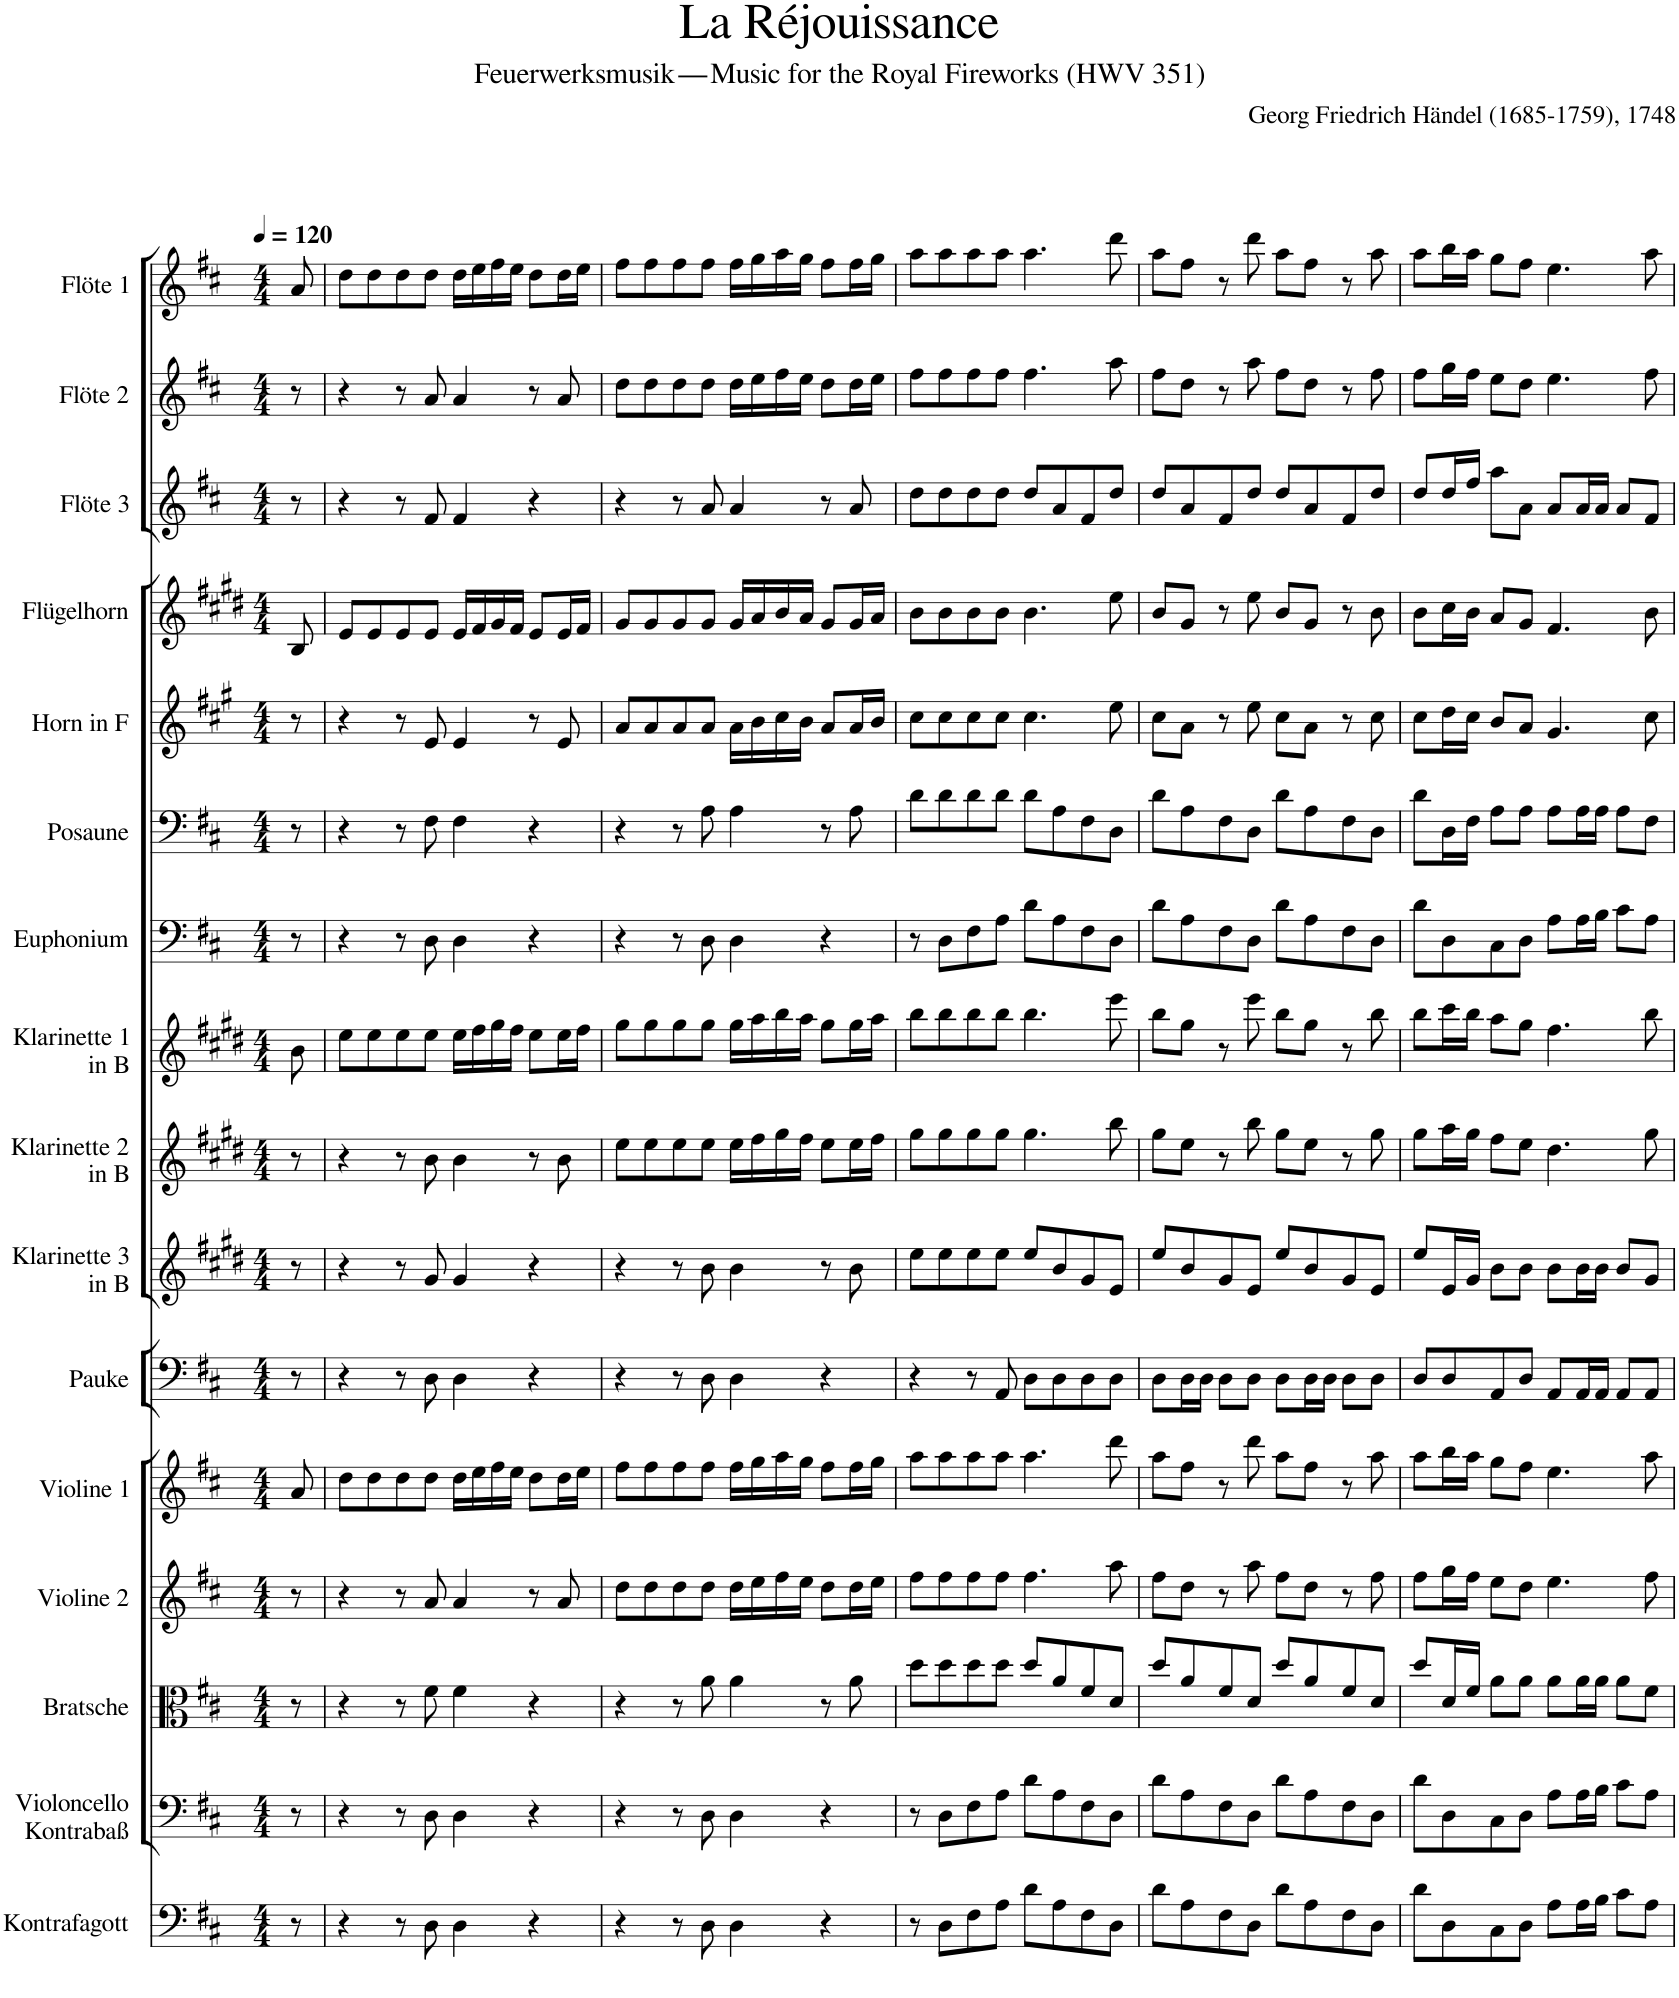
**kern	**kern	**kern	**kern	**kern	**kern	**kern	**kern	**kern	**kern	**kern	**kern	**kern	**kern	**kern	**kern
*part16	*part15	*part14	*part13	*part12	*part11	*part10	*part9	*part8	*part7	*part6	*part5	*part4	*part3	*part2	*part1
*staff16	*staff15	*staff14	*staff13	*staff12	*staff11	*staff10	*staff9	*staff8	*staff7	*staff6	*staff5	*staff4	*staff3	*staff2	*staff1
*I"Kontrafagott	*I"Violoncello Kontrabaß	*I"Bratsche	*I"Violine 2	*I"Violine 1	*I"Pauke	*I"Klarinette 3 in B	*I"Klarinette 2 in B	*I"Klarinette 1 in B	*I"Euphonium	*I"Posaune	*I"Horn in F	*I"Flügelhorn	*I"Flöte 3	*I"Flöte 2	*I"Flöte 1
*I'Kfgt.	*I'Vc.	*I'Bra.	*I'Vl. 2	*I'Vl. 1	*I'Pk.	*	*	*	*	*I'Psn.	*	*I'Flghn.	*I'Fl. 3	*I'Fl. 2	*I'Fl. 1
*clefF4	*clefF4	*clefC3	*clefG2	*clefG2	*clefF4	*clefG2	*clefG2	*clefG2	*clefF4	*clefF4	*clefG2	*clefG2	*clefG2	*clefG2	*clefG2
*Trd7c12	*	*	*	*	*	*Trd1c2	*Trd1c2	*Trd1c2	*	*	*Trd4c7	*Trd1c2	*	*	*
*k[f#c#]	*k[f#c#]	*k[f#c#]	*k[f#c#]	*k[f#c#]	*k[f#c#]	*k[f#c#g#d#]	*k[f#c#g#d#]	*k[f#c#g#d#]	*k[f#c#]	*k[f#c#]	*k[f#c#g#]	*k[f#c#g#d#]	*k[f#c#]	*k[f#c#]	*k[f#c#]
*M4/4	*M4/4	*M4/4	*M4/4	*M4/4	*M4/4	*M4/4	*M4/4	*M4/4	*M4/4	*M4/4	*M4/4	*M4/4	*M4/4	*M4/4	*M4/4
*MM120	*MM120	*MM120	*MM120	*MM120	*MM120	*MM120	*MM120	*MM120	*MM120	*MM120	*MM120	*MM120	*MM120	*MM120	*MM120
=1	=1	=1	=1	=1	=1	=1	=1	=1	=1	=1	=1	=1	=1	=1	=1
8r	8r	8r	8r	8a/	8r	8r	8r	8b\	8r	8r	8r	8B/	8r	8r	8a/
=2	=2	=2	=2	=2	=2	=2	=2	=2	=2	=2	=2	=2	=2	=2	=2
4r	4r	4r	4r	8dd\L	4r	4r	4r	8ee\L	4r	4r	4r	8e/L	4r	4r	8dd\L
.	.	.	.	8dd\	.	.	.	8ee\	.	.	.	8e/	.	.	8dd\
8r	8r	8r	8r	8dd\	8r	8r	8r	8ee\	8r	8r	8r	8e/	8r	8r	8dd\
8D\	8D\	8f#\	8a/	8dd\J	8D\	8g#/	8b\	8ee\J	8D\	8F#\	8e/	8e/J	8f#/	8a/	8dd\J
4D\	4D\	4f#\	4a/	16dd\LL	4D\	4g#/	4b\	16ee\LL	4D\	4F#\	4e/	16e/LL	4f#/	4a/	16dd\LL
.	.	.	.	16ee\	.	.	.	16ff#\	.	.	.	16f#/	.	.	16ee\
.	.	.	.	16ff#\	.	.	.	16gg#\	.	.	.	16g#/	.	.	16ff#\
.	.	.	.	16ee\JJ	.	.	.	16ff#\JJ	.	.	.	16f#/JJ	.	.	16ee\JJ
4r	4r	4r	8r	8dd\L	4r	4r	8r	8ee\L	4r	4r	8r	8e/L	4r	8r	8dd\L
.	.	.	8a/	16dd\L	.	.	8b\	16ee\L	.	.	8e/	16e/L	.	8a/	16dd\L
.	.	.	.	16ee\JJ	.	.	.	16ff#\JJ	.	.	.	16f#/JJ	.	.	16ee\JJ
=3	=3	=3	=3	=3	=3	=3	=3	=3	=3	=3	=3	=3	=3	=3	=3
4r	4r	4r	8dd\L	8ff#\L	4r	4r	8ee\L	8gg#\L	4r	4r	8a/L	8g#/L	4r	8dd\L	8ff#\L
.	.	.	8dd\	8ff#\	.	.	8ee\	8gg#\	.	.	8a/	8g#/	.	8dd\	8ff#\
8r	8r	8r	8dd\	8ff#\	8r	8r	8ee\	8gg#\	8r	8r	8a/	8g#/	8r	8dd\	8ff#\
8D\	8D\	8a\	8dd\J	8ff#\J	8D\	8b\	8ee\J	8gg#\J	8D\	8A\	8a/J	8g#/J	8a/	8dd\J	8ff#\J
4D\	4D\	4a\	16dd\LL	16ff#\LL	4D\	4b\	16ee\LL	16gg#\LL	4D\	4A\	16a\LL	16g#/LL	4a/	16dd\LL	16ff#\LL
.	.	.	16ee\	16gg\	.	.	16ff#\	16aa\	.	.	16b\	16a/	.	16ee\	16gg\
.	.	.	16ff#\	16aa\	.	.	16gg#\	16bb\	.	.	16cc#\	16b/	.	16ff#\	16aa\
.	.	.	16ee\JJ	16gg\JJ	.	.	16ff#\JJ	16aa\JJ	.	.	16b\JJ	16a/JJ	.	16ee\JJ	16gg\JJ
4r	4r	8r	8dd\L	8ff#\L	4r	8r	8ee\L	8gg#\L	4r	8r	8a/L	8g#/L	8r	8dd\L	8ff#\L
.	.	8a\	16dd\L	16ff#\L	.	8b\	16ee\L	16gg#\L	.	8A\	16a/L	16g#/L	8a/	16dd\L	16ff#\L
.	.	.	16ee\JJ	16gg\JJ	.	.	16ff#\JJ	16aa\JJ	.	.	16b/JJ	16a/JJ	.	16ee\JJ	16gg\JJ
=4	=4	=4	=4	=4	=4	=4	=4	=4	=4	=4	=4	=4	=4	=4	=4
8r	8r	8dd\L	8ff#\L	8aa\L	4r	8ee\L	8gg#\L	8bb\L	8r	8d\L	8cc#\L	8b\L	8dd\L	8ff#\L	8aa\L
8D\L	8D\L	8dd\	8ff#\	8aa\	.	8ee\	8gg#\	8bb\	8D\L	8d\	8cc#\	8b\	8dd\	8ff#\	8aa\
8F#\	8F#\	8dd\	8ff#\	8aa\	8r	8ee\	8gg#\	8bb\	8F#\	8d\	8cc#\	8b\	8dd\	8ff#\	8aa\
8A\J	8A\J	8dd\J	8ff#\J	8aa\J	8AA/	8ee\J	8gg#\J	8bb\J	8A\J	8d\J	8cc#\J	8b\J	8dd\J	8ff#\J	8aa\J
8d\L	8d\L	8dd/L	4.ff#\	4.aa\	8D\L	8ee/L	4.gg#\	4.bb\	8d\L	8d\L	4.cc#\	4.b\	8dd/L	4.ff#\	4.aa\
8A\	8A\	8a/	.	.	8D\	8b/	.	.	8A\	8A\	.	.	8a/	.	.
8F#\	8F#\	8f#/	.	.	8D\	8g#/	.	.	8F#\	8F#\	.	.	8f#/	.	.
8D\J	8D\J	8d/J	8aa\	8ddd\	8D\J	8e/J	8bb\	8eee\	8D\J	8D\J	8ee\	8ee\	8dd/J	8aa\	8ddd\
=5	=5	=5	=5	=5	=5	=5	=5	=5	=5	=5	=5	=5	=5	=5	=5
8d\L	8d\L	8dd/L	8ff#\L	8aa\L	8D\L	8ee/L	8gg#\L	8bb\L	8d\L	8d\L	8cc#\L	8b/L	8dd/L	8ff#\L	8aa\L
8A\	8A\	8a/	8dd\J	8ff#\J	16D\L	8b/	8ee\J	8gg#\J	8A\	8A\	8a\J	8g#/J	8a/	8dd\J	8ff#\J
.	.	.	.	.	16D\JJ	.	.	.	.	.	.	.	.	.	.
8F#\	8F#\	8f#/	8r	8r	8D\L	8g#/	8r	8r	8F#\	8F#\	8r	8r	8f#/	8r	8r
8D\J	8D\J	8d/J	8aa\	8ddd\	8D\J	8e/J	8bb\	8eee\	8D\J	8D\J	8ee\	8ee\	8dd/J	8aa\	8ddd\
8d\L	8d\L	8dd/L	8ff#\L	8aa\L	8D\L	8ee/L	8gg#\L	8bb\L	8d\L	8d\L	8cc#\L	8b/L	8dd/L	8ff#\L	8aa\L
8A\	8A\	8a/	8dd\J	8ff#\J	16D\L	8b/	8ee\J	8gg#\J	8A\	8A\	8a\J	8g#/J	8a/	8dd\J	8ff#\J
.	.	.	.	.	16D\JJ	.	.	.	.	.	.	.	.	.	.
8F#\	8F#\	8f#/	8r	8r	8D\L	8g#/	8r	8r	8F#\	8F#\	8r	8r	8f#/	8r	8r
8D\J	8D\J	8d/J	8ff#\	8aa\	8D\J	8e/J	8gg#\	8bb\	8D\J	8D\J	8cc#\	8b\	8dd/J	8ff#\	8aa\
=6	=6	=6	=6	=6	=6	=6	=6	=6	=6	=6	=6	=6	=6	=6	=6
8d\L	8d\L	8dd/L	8ff#\L	8aa\L	8D/L	8ee/L	8gg#\L	8bb\L	8d\L	8d\L	8cc#\L	8b\L	8dd/L	8ff#\L	8aa\L
8D\	8D\	16d/L	16gg\L	16bb\L	8D/	16e/L	16aa\L	16ccc#\L	8D\	16D\L	16dd\L	16cc#\L	16dd/L	16gg\L	16bb\L
.	.	16f#/JJ	16ff#\JJ	16aa\JJ	.	16g#/JJ	16gg#\JJ	16bb\JJ	.	16F#\JJ	16cc#\JJ	16b\JJ	16ff#/JJ	16ff#\JJ	16aa\JJ
8C#\	8C#\	8a\L	8ee\L	8gg\L	8AA/	8b\L	8ff#\L	8aa\L	8C#\	8A\L	8b/L	8a/L	8aa\L	8ee\L	8gg\L
8D\J	8D\J	8a\J	8dd\J	8ff#\J	8D/J	8b\J	8ee\J	8gg#\J	8D\J	8A\J	8a/J	8g#/J	8a\J	8dd\J	8ff#\J
8A\L	8A\L	8a\L	4.ee\	4.ee\	8AA/L	8b\L	4.dd#\	4.ff#\	8A\L	8A\L	4.g#/	4.f#/	8a/L	4.ee\	4.ee\
16A\L	16A\L	16a\L	.	.	16AA/L	16b\L	.	.	16A\L	16A\L	.	.	16a/L	.	.
16B\JJ	16B\JJ	16a\JJ	.	.	16AA/JJ	16b\JJ	.	.	16B\JJ	16A\JJ	.	.	16a/JJ	.	.
8c#\L	8c#\L	8a\L	.	.	8AA/L	8b/L	.	.	8c#\L	8A\L	.	.	8a/L	.	.
8A\J	8A\J	8f#\J	8ff#\	8aa\	8AA/J	8g#/J	8gg#\	8bb\	8A\J	8F#\J	8cc#\	8b\	8f#/J	8ff#\	8aa\
=	=	=	=	=	=	=	=	=	=	=	=	=	=	=	=
*-	*-	*-	*-	*-	*-	*-	*-	*-	*-	*-	*-	*-	*-	*-	*-
